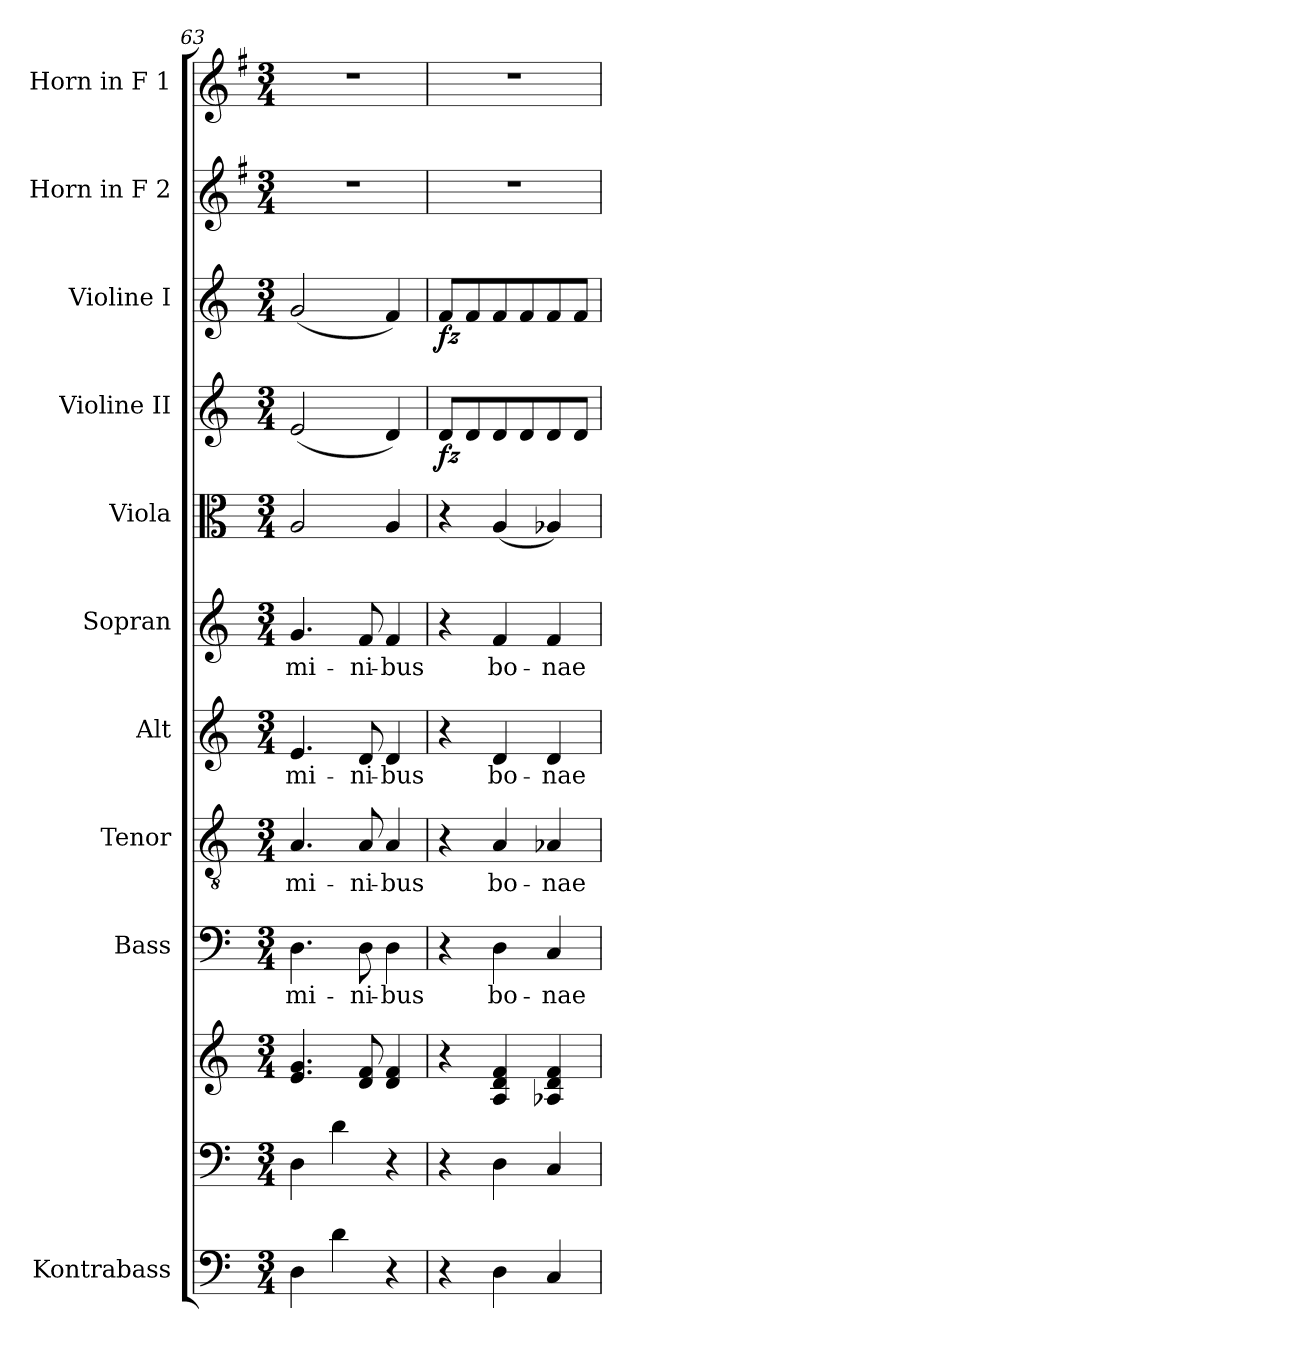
**kern	**kern	**kern	**kern	**text	**kern	**text	**kern	**text	**kern	**text	**kern	**kern	**dynam	**kern	**dynam	**kern	**kern
*part11	*part10	*part10	*part9	*part9	*part8	*part8	*part7	*part7	*part6	*part6	*part5	*part4	*part4	*part3	*part3	*part2	*part1
*staff12	*staff11	*staff10	*staff9	*staff9	*staff8	*staff8	*staff7	*staff7	*staff6	*staff6	*staff5	*staff4	*staff4	*staff3	*staff3	*staff2	*staff1
*I"Kontrabass	*	*	*I"Bass	*	*I"Tenor	*	*I"Alt	*	*I"Sopran	*	*I"Viola	*I"Violine II	*	*I"Violine I	*	*I"Horn in F 2	*I"Horn in F 1
*I'Kb.	*	*	*I'B	*	*I'T	*	*I'A	*	*I'S	*	*I'Vla.	*I'Vl. II	*	*I'Vl. I	*	*I'Hrn. 2	*I'Hrn. 1
*clefF4	*clefF4	*clefG2	*clefF4	*	*clefGv2	*	*clefG2	*	*clefG2	*	*clefC3	*clefG2	*	*clefG2	*	*clefG2	*clefG2
*ITrd7c12	*	*	*	*	*	*	*	*	*	*	*	*	*	*	*	*ITrd4c7	*ITrd4c7
*k[]	*k[]	*k[]	*k[]	*	*k[]	*	*k[]	*	*k[]	*	*k[]	*k[]	*	*k[]	*	*k[]	*k[]
*C:	*C:	*C:	*C:	*	*C:	*	*C:	*	*C:	*	*C:	*C:	*	*C:	*	*C:	*C:
*M3/4	*M3/4	*M3/4	*M3/4	*	*M3/4	*	*M3/4	*	*M3/4	*	*M3/4	*M3/4	*	*M3/4	*	*M3/4	*M3/4
=63	=63	=63	=63	=63	=63	=63	=63	=63	=63	=63	=63	=63	=63	=63	=63	=63	=63
!	!	!	!	!LO:LY:b	!	!LO:LY:b	!	!LO:LY:b	!	!LO:LY:b	!	!	!	!	!	!	!
4DD\	4D\	4.e/ 4.g/	4.D\	-mi-	4.A/	-mi-	4.e/	-mi-	4.g/	-mi-	2A/	(<2e/	.	(<2g/	.	2.r	2.r
4D\	4d\	.	.	.	.	.	.	.	.	.	.	.	.	.	.	.	.
!	!	!	!	!LO:LY:b	!	!LO:LY:b	!	!LO:LY:b	!	!LO:LY:b	!	!	!	!	!	!	!
.	.	8d/ 8f/	8D\	-ni-	8A/	-ni-	8d/	-ni-	8f/	-ni-	.	.	.	.	.	.	.
!	!	!	!	!LO:LY:b	!	!LO:LY:b	!	!LO:LY:b	!	!LO:LY:b	!	!	!	!	!	!	!
4r	4r	4d/ 4f/	4D\	-bus	4A/	-bus	4d/	-bus	4f/	-bus	4A/	4d/)	.	4f/)	.	.	.
=64	=64	=64	=64	=64	=64	=64	=64	=64	=64	=64	=64	=64	=64	=64	=64	=64	=64
!	!	!	!	!	!	!	!	!	!	!	!	!	!LO:DY:b	!	!LO:DY:b	!	!
4r	4r	4r	4r	.	4r	.	4r	.	4r	.	4r	8d/L	fz	8f/L	fz	2.r	2.r
.	.	.	.	.	.	.	.	.	.	.	.	8d/	.	8f/	.	.	.
!	!	!	!	!LO:LY:b	!	!LO:LY:b	!	!LO:LY:b	!	!LO:LY:b	!	!	!	!	!	!	!
4DD\	4D\	4A/ 4d/ 4f/	4D\	bo-	4A/	bo-	4d/	bo-	4f/	bo-	(<4A/	8d/	.	8f/	.	.	.
.	.	.	.	.	.	.	.	.	.	.	.	8d/	.	8f/	.	.	.
!	!	!	!	!LO:LY:b	!	!LO:LY:b	!	!LO:LY:b	!	!LO:LY:b	!	!	!	!	!	!	!
4CC/	4C/	4A-X/ 4d/ 4f/	4C/	-nae	4A-X/	-nae	4d/	-nae	4f/	-nae	4A-X/)	8d/	.	8f/	.	.	.
.	.	.	.	.	.	.	.	.	.	.	.	8d/J	.	8f/J	.	.	.
=	=	=	=	=	=	=	=	=	=	=	=	=	=	=	=	=	=
*-	*-	*-	*-	*-	*-	*-	*-	*-	*-	*-	*-	*-	*-	*-	*-	*-	*-
